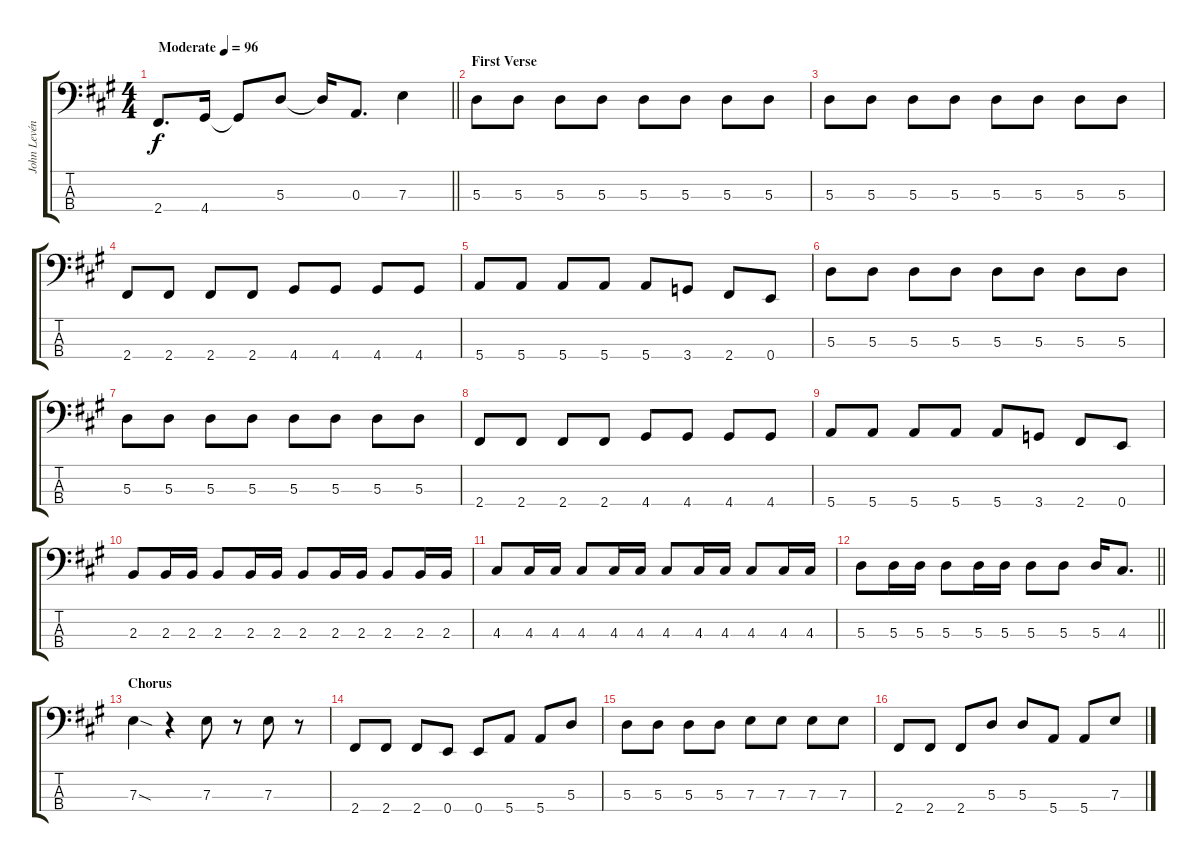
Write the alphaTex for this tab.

\track ("John Levén" "John Levén") {instrument electricbassfinger}
\staff {score tabs}
\tuning (G2 D2 A1 E1) {hide}
\ts (4 4)
\tempo (96 "Moderate")
\clef f4
\barLineRight lightlight
\ks a
2.4.8{d dy f instrument electricbassfinger} 4.4.16 4.4{t}.8 5.3.8 5.3{t}.16 0.3.8{d} 7.3.4 |
\section ("" "First Verse")
5.3.8 5.3.8 5.3.8 5.3.8 5.3.8 5.3.8 5.3.8 5.3.8 |
5.3.8 5.3.8 5.3.8 5.3.8 5.3.8 5.3.8 5.3.8 5.3.8 |
2.4.8 2.4.8 2.4.8 2.4.8 4.4.8 4.4.8 4.4.8 4.4.8 |
5.4.8 5.4.8 5.4.8 5.4.8 5.4.8 3.4.8 2.4.8 0.4.8 |
5.3.8 5.3.8 5.3.8 5.3.8 5.3.8 5.3.8 5.3.8 5.3.8 |
5.3.8 5.3.8 5.3.8 5.3.8 5.3.8 5.3.8 5.3.8 5.3.8 |
2.4.8 2.4.8 2.4.8 2.4.8 4.4.8 4.4.8 4.4.8 4.4.8 |
5.4.8 5.4.8 5.4.8 5.4.8 5.4.8 3.4.8 2.4.8 0.4.8 |
2.3.8 2.3.16 2.3.16 2.3.8 2.3.16 2.3.16 2.3.8 2.3.16 2.3.16 2.3.8 2.3.16 2.3.16 |
4.3.8 4.3.16 4.3.16 4.3.8 4.3.16 4.3.16 4.3.8 4.3.16 4.3.16 4.3.8 4.3.16 4.3.16 |
\barLineRight lightlight
5.3.8 5.3.16 5.3.16 5.3.8 5.3.16 5.3.16 5.3.8 5.3.8 5.3.16 4.3.8{d} |
\section ("" "Chorus")
7.3{sod}.4 r.4 7.3.8 r.8 7.3.8 r.8 |
2.4.8 2.4.8 2.4.8 0.4.8 0.4.8 5.4.8 5.4.8 5.3.8 |
5.3.8 5.3.8 5.3.8 5.3.8 7.3.8 7.3.8 7.3.8 7.3.8 |
2.4.8 2.4.8 2.4.8 5.3.8 5.3.8 5.4.8 5.4.8 7.3.8
